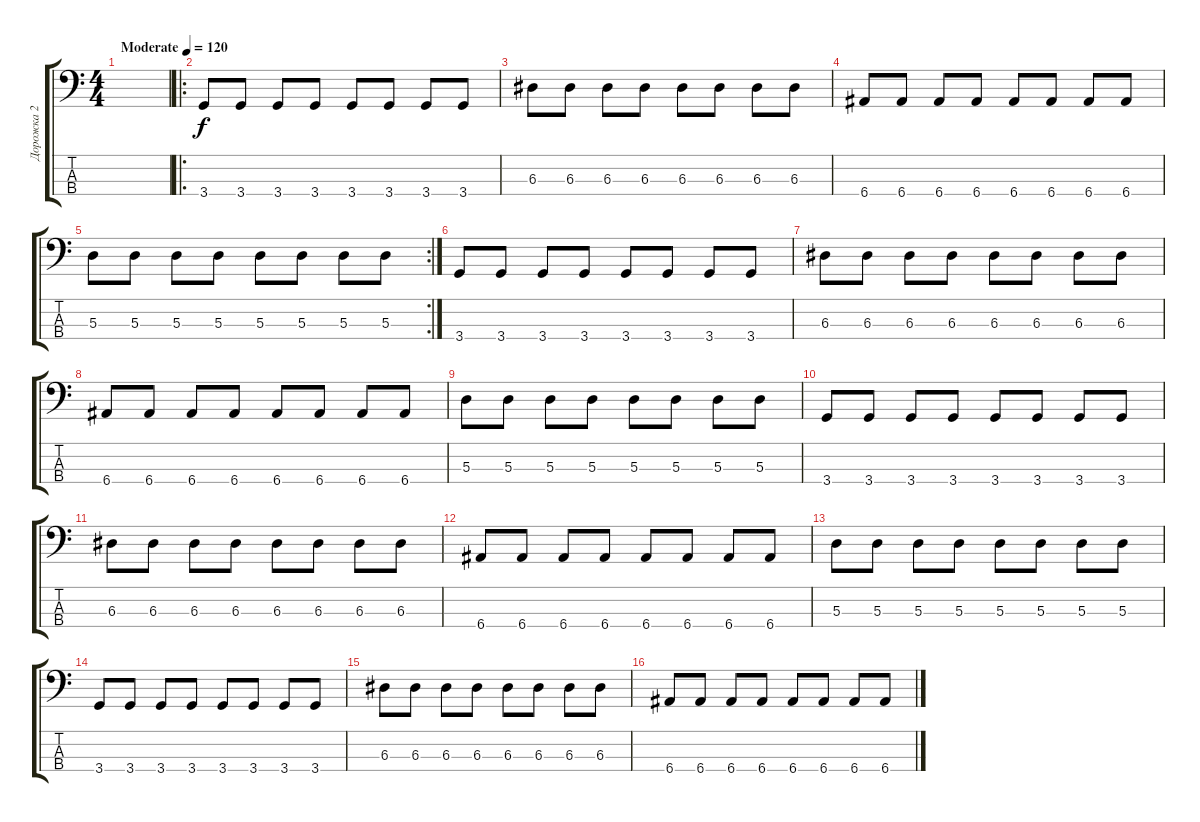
\track ("Дорожка 2" "Дорожка 2") {instrument electricbassfinger}
\staff {score tabs}
\tuning (G2 D2 A1 E1) {hide}
\ts (4 4)
\tempo (120 "Moderate")
\clef f4
\ks c
|
\ro
3.4.8 3.4.8 3.4.8 3.4.8 3.4.8 3.4.8 3.4.8 3.4.8 |
6.3.8 6.3.8 6.3.8 6.3.8 6.3.8 6.3.8 6.3.8 6.3.8 |
6.4.8 6.4.8 6.4.8 6.4.8 6.4.8 6.4.8 6.4.8 6.4.8 |
\rc 2
5.3.8 5.3.8 5.3.8 5.3.8 5.3.8 5.3.8 5.3.8 5.3.8 |
3.4.8 3.4.8 3.4.8 3.4.8 3.4.8 3.4.8 3.4.8 3.4.8 |
6.3.8 6.3.8 6.3.8 6.3.8 6.3.8 6.3.8 6.3.8 6.3.8 |
6.4.8 6.4.8 6.4.8 6.4.8 6.4.8 6.4.8 6.4.8 6.4.8 |
5.3.8 5.3.8 5.3.8 5.3.8 5.3.8 5.3.8 5.3.8 5.3.8 |
3.4.8 3.4.8 3.4.8 3.4.8 3.4.8 3.4.8 3.4.8 3.4.8 |
6.3.8 6.3.8 6.3.8 6.3.8 6.3.8 6.3.8 6.3.8 6.3.8 |
6.4.8 6.4.8 6.4.8 6.4.8 6.4.8 6.4.8 6.4.8 6.4.8 |
5.3.8 5.3.8 5.3.8 5.3.8 5.3.8 5.3.8 5.3.8 5.3.8 |
3.4.8 3.4.8 3.4.8 3.4.8 3.4.8 3.4.8 3.4.8 3.4.8 |
6.3.8 6.3.8 6.3.8 6.3.8 6.3.8 6.3.8 6.3.8 6.3.8 |
6.4.8 6.4.8 6.4.8 6.4.8 6.4.8 6.4.8 6.4.8 6.4.8
